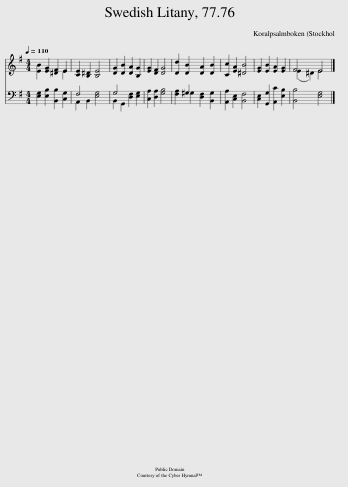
X:1
%%score ( 1 2 ) ( 3 4 )
L:1/8
Q:1/4=110
M:4/4
I:linebreak $
K:G
V:1 treble
V:2 treble
V:3 bass
V:4 bass
V:1
 [EB]2 [EG]2 [^DF]2 E2 | [CE]2 [B,^D]2 [B,E]4 | [DG]2 [DB]2 [DA]2 [B,G]2 | [EG]2 [DF]2 [DG]4 | [Dd]2 [DB]2 [DA]2 [DB]2 | %5
 [Cc]2 [EA]2 [^DB]4 | [EG]2 [EB]2 [EA]2 [EG]2 | F4 E4 |] %8
V:2
 x6 E2 | x8 | x8 | x8 | x8 | %5
 x8 | x8 | (E2 ^D2) E4 |] %8
V:3
 [E,G,]2 [E,B,]2 [B,,B,]2 [C,G,]2 | F,4 [E,G,]4 | G,4 [D,F,]2 [E,G,]2 | [C,A,]2 [D,A,]2 [G,B,]4 | [F,A,]2 G,2 [D,F,]2 [B,,^G,]2 | %5
 [A,,A,]2 [C,E,]2 [B,,F,]4 | [C,E,]2 [G,,G,]2 [A,,C]2 [E,B,]2 | [B,,B,]4 [E,G,]4 |] %8
V:4
 x8 | A,,2 B,,2 x4 | B,,2 G,,2 x4 | x8 | x2 ^G,2 x4 | %5
 x8 | x8 | x8 |] %8
